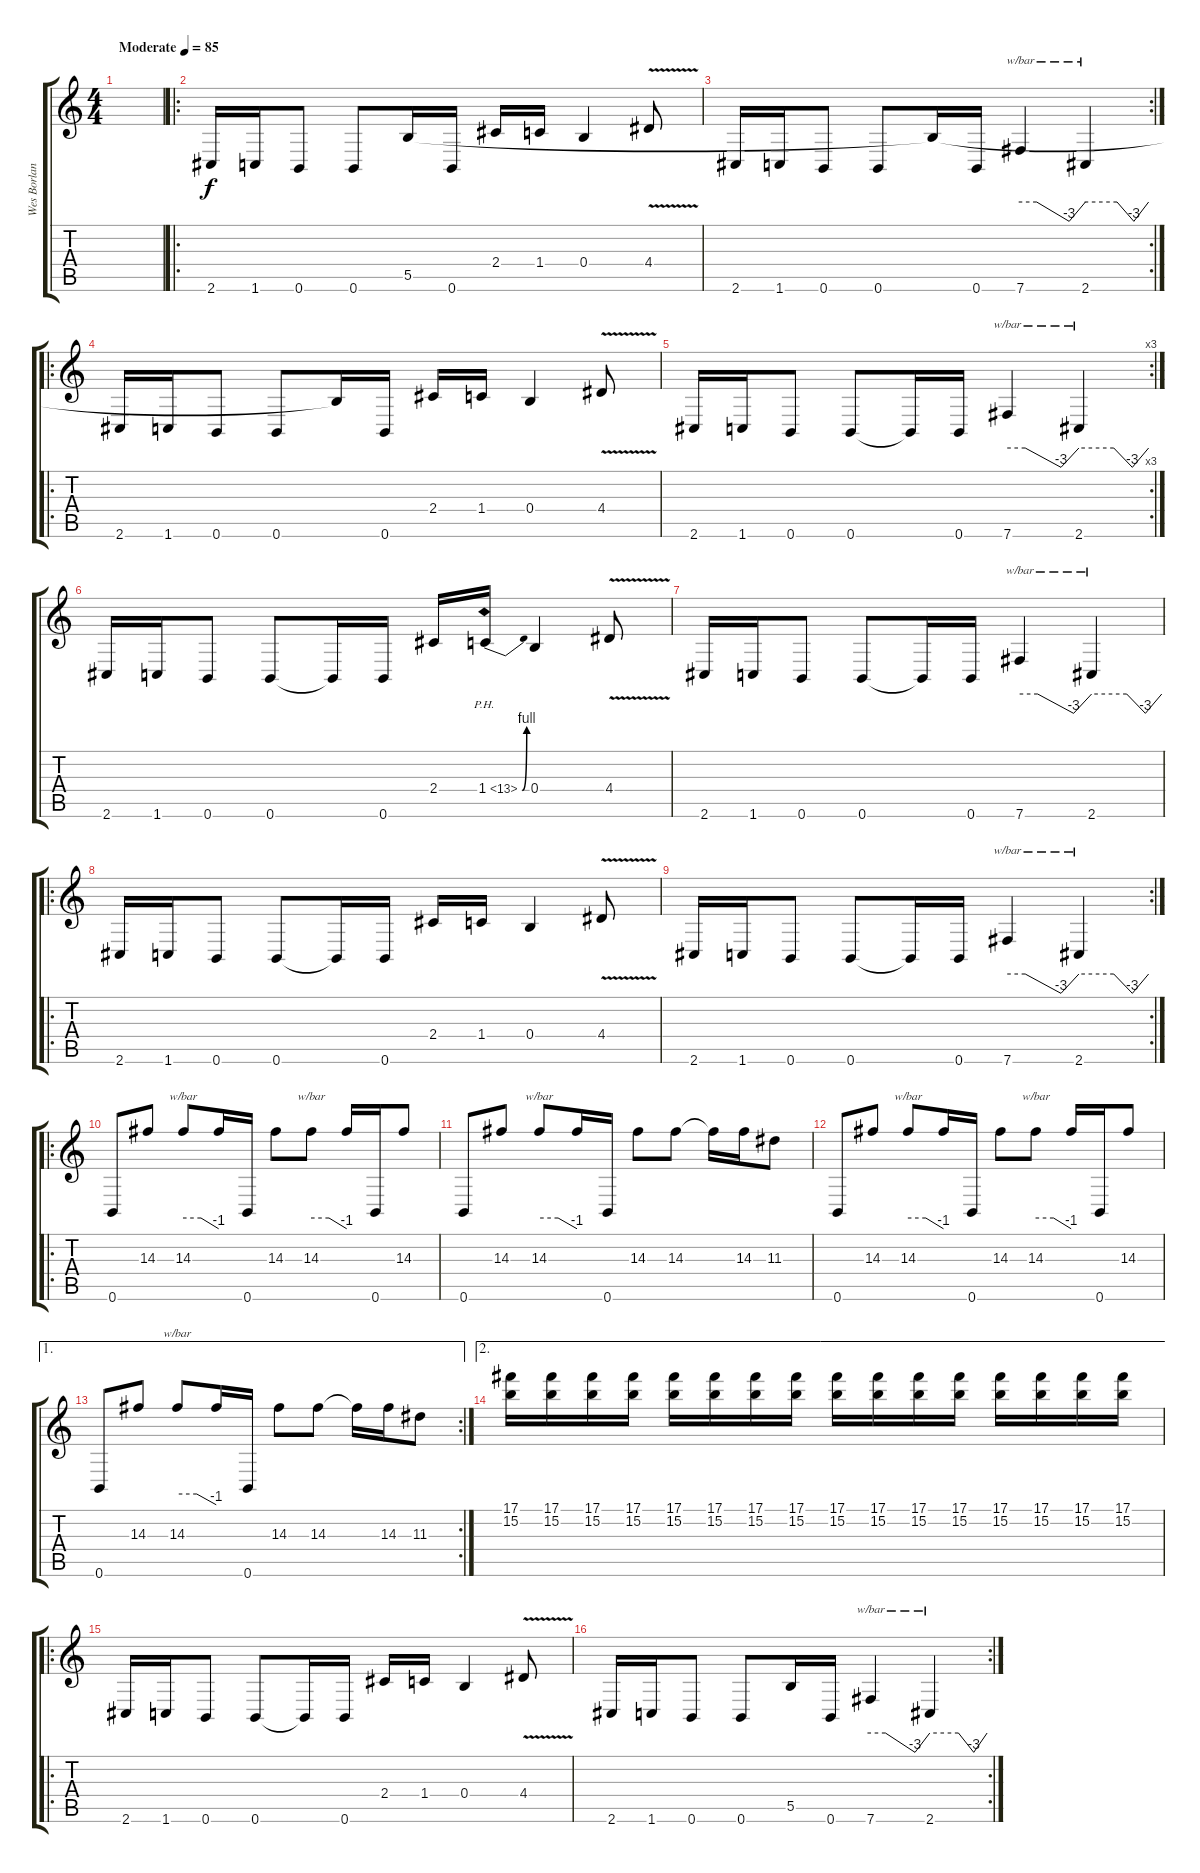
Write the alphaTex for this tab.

\track ("Wes Borland" "Wes Borlan") {instrument distortionguitar}
\staff {score tabs}
\tuning (Db4 Ab3 E3 B2 Gb2 B1) {hide}
\ts (4 4)
\tempo (85 "Moderate")
\clef g2
\ks c
|
\ro
2.6.16 1.6.16 0.6.8 0.6.8 5.5.16 0.6.16 2.4.16{txt ""} 1.4.16 0.4.4 4.4{v}.8 |
\rc 2
2.6.16 1.6.16 0.6.8 0.6.8 5.5{t}.16 0.6.16 7.6.4{tbe (custom default 0 0 15 0 45 -12 60 0)} 2.6.4{tbe (custom default 0 0 30 0 46 -12 60 0)} |
\ro
2.6.16 1.6.16 0.6.8 0.6.8 5.5{t}.16 0.6.16 2.4.16 1.4.16 0.4.4 4.4{v}.8 |
\rc 3
2.6.16 1.6.16 0.6.8 0.6.8 0.6{t}.16 0.6.16 7.6.4{tbe (custom default 0 0 15 0 45 -12 60 0)} 2.6.4{tbe (custom default 0 0 30 0 46 -12 60 0)} |
2.6.16 1.6.16 0.6.8 0.6.8 0.6{t}.16 0.6.16 2.4.16 1.4{be (bend 0 0 60 4) ph 12}.16 0.4.4 4.4{v}.8 |
2.6.16 1.6.16 0.6.8 0.6.8 0.6{t}.16 0.6.16 7.6.4{tbe (custom default 0 0 15 0 45 -12 60 0)} 2.6.4{tbe (custom default 0 0 30 0 46 -12 60 0)} |
\ro
2.6.16 1.6.16 0.6.8 0.6.8 0.6{t}.16 0.6.16 2.4.16 1.4.16 0.4.4 4.4{v}.8 |
\rc 2
2.6.16 1.6.16 0.6.8 0.6.8 0.6{t}.16 0.6.16 7.6.4{tbe (custom default 0 0 15 0 45 -12 60 0)} 2.6.4{tbe (custom default 0 0 30 0 46 -12 60 0)} |
\ro
0.6.8 14.3.8 14.3.8{tbe (custom default 0 0 30 0 60 -4)} 14.3{t}.16 0.6.16 14.3.8 14.3.8{tbe (custom default 0 0 30 0 60 -4)} 14.3{t}.16 0.6.16 14.3.8 |
0.6.8 14.3.8 14.3.8{tbe (custom default 0 0 30 0 60 -4)} 14.3{t}.16 0.6.16 14.3.8 14.3.8 14.3{t}.16 14.3.16 11.3.8 |
0.6.8 14.3.8 14.3.8{tbe (custom default 0 0 30 0 60 -4)} 14.3{t}.16 0.6.16 14.3.8 14.3.8{tbe (custom default 0 0 30 0 60 -4)} 14.3{t}.16 0.6.16 14.3.8 |
\ae 1
\rc 2
0.6.8 14.3.8 14.3.8{tbe (custom default 0 0 30 0 60 -4)} 14.3{t}.16 0.6.16 14.3.8 14.3.8 14.3{t}.16 14.3.16 11.3.8 |
\ae 2
(17.1 15.2).16 (17.1 15.2).16 (17.1 15.2).16 (17.1 15.2).16 (17.1 15.2).16 (17.1 15.2).16 (17.1 15.2).16 (17.1 15.2).16 (17.1 15.2).16 (17.1 15.2).16 (17.1 15.2).16 (17.1 15.2).16 (17.1 15.2).16 (17.1 15.2).16 (17.1 15.2).16 (17.1 15.2).16 |
\ro
2.6.16 1.6.16 0.6.8 0.6.8 0.6{t}.16 0.6.16 2.4.16 1.4.16 0.4.4 4.4{v}.8 |
\rc 2
2.6.16 1.6.16 0.6.8 0.6.8 5.5.16 0.6.16 7.6.4{tbe (custom default 0 0 15 0 45 -12 60 0)} 2.6.4{tbe (custom default 0 0 30 0 46 -12 60 0)}
